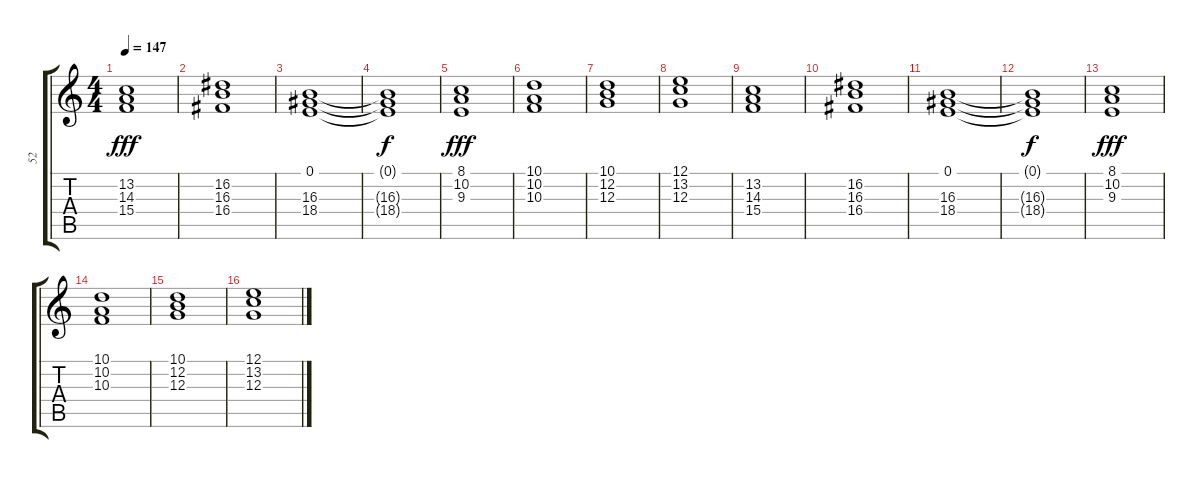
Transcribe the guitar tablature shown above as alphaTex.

\track ("52" "52") {instrument pad4choir}
\staff {score tabs}
\tuning (E4 B3 G3 D3 A2 E2) {hide}
\ts (4 4)
\tempo 147
\clef g2
\ks c
(13.2 14.3 15.4).1{dy fff} |
(16.2 16.3 16.4).1 |
(0.1 16.3 18.4).1 |
(0.1{t} 16.3{t} 18.4{t}).1{dy f} |
(8.1 10.2 9.3).1{dy fff} |
(10.1 10.2 10.3).1 |
(10.1 12.2 12.3).1 |
(12.1 13.2 12.3).1 |
(13.2 14.3 15.4).1 |
(16.2 16.3 16.4).1 |
(0.1 16.3 18.4).1 |
(0.1{t} 16.3{t} 18.4{t}).1{dy f} |
(8.1 10.2 9.3).1{dy fff} |
(10.1 10.2 10.3).1 |
(10.1 12.2 12.3).1 |
(12.1 13.2 12.3).1
